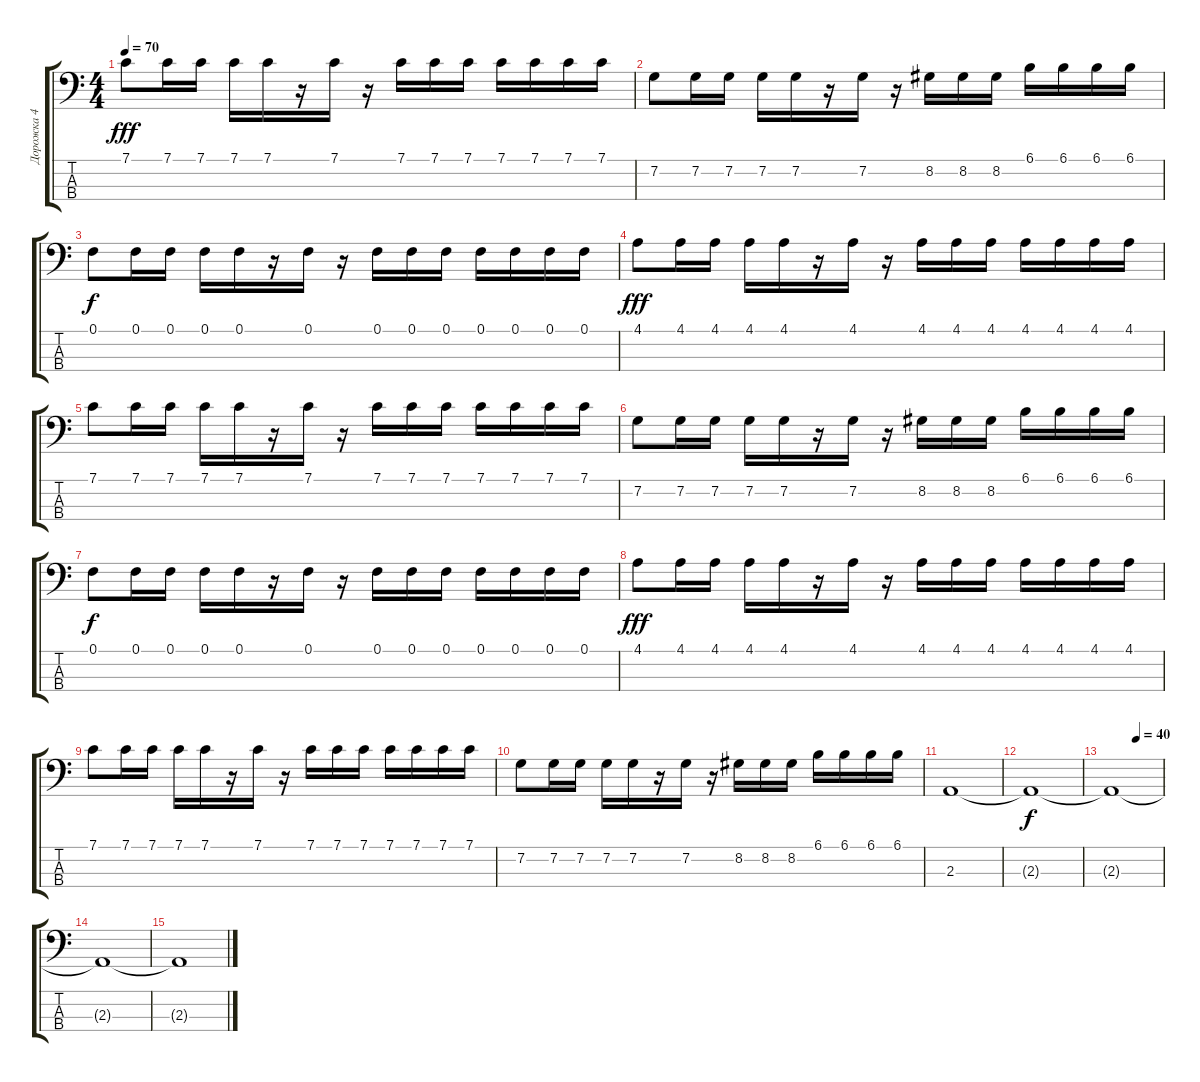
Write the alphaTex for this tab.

\track ("Дорожка 4" "Дорожка 4") {instrument electricbassfinger}
\staff {score tabs}
\tuning (F2 C2 G1 C1) {hide}
\ts (4 4)
\tempo 70
\clef f4
\ks c
7.1.8{dy fff} 7.1.16 7.1.16 7.1.16 7.1.16 r.16 7.1.16 r.16 7.1.16 7.1.16 7.1.16 7.1.16 7.1.16 7.1.16 7.1.16 |
7.2.8 7.2.16 7.2.16 7.2.16 7.2.16 r.16 7.2.16 r.16 8.2.16 8.2.16 8.2.16 6.1.16 6.1.16 6.1.16 6.1.16 |
0.1.8{dy f} 0.1.16 0.1.16 0.1.16 0.1.16 r.16 0.1.16 r.16 0.1.16 0.1.16 0.1.16 0.1.16 0.1.16 0.1.16 0.1.16 |
4.1.8{dy fff} 4.1.16 4.1.16 4.1.16 4.1.16 r.16 4.1.16 r.16 4.1.16 4.1.16 4.1.16 4.1.16 4.1.16 4.1.16 4.1.16 |
7.1.8 7.1.16 7.1.16 7.1.16 7.1.16 r.16 7.1.16 r.16 7.1.16 7.1.16 7.1.16 7.1.16 7.1.16 7.1.16 7.1.16 |
7.2.8 7.2.16 7.2.16 7.2.16 7.2.16 r.16 7.2.16 r.16 8.2.16 8.2.16 8.2.16 6.1.16 6.1.16 6.1.16 6.1.16 |
0.1.8{dy f} 0.1.16 0.1.16 0.1.16 0.1.16 r.16 0.1.16 r.16 0.1.16 0.1.16 0.1.16 0.1.16 0.1.16 0.1.16 0.1.16 |
4.1.8{dy fff} 4.1.16 4.1.16 4.1.16 4.1.16 r.16 4.1.16 r.16 4.1.16 4.1.16 4.1.16 4.1.16 4.1.16 4.1.16 4.1.16 |
7.1.8 7.1.16 7.1.16 7.1.16 7.1.16 r.16 7.1.16 r.16 7.1.16 7.1.16 7.1.16 7.1.16 7.1.16 7.1.16 7.1.16 |
7.2.8 7.2.16 7.2.16 7.2.16 7.2.16 r.16 7.2.16 r.16 8.2.16 8.2.16 8.2.16 6.1.16 6.1.16 6.1.16 6.1.16 |
2.3.1{volume 0} |
2.3{t}.1{dy f} |
\tempo (40 0.5)
2.3{t}.1 |
2.3{t}.1 |
2.3{t}.1
